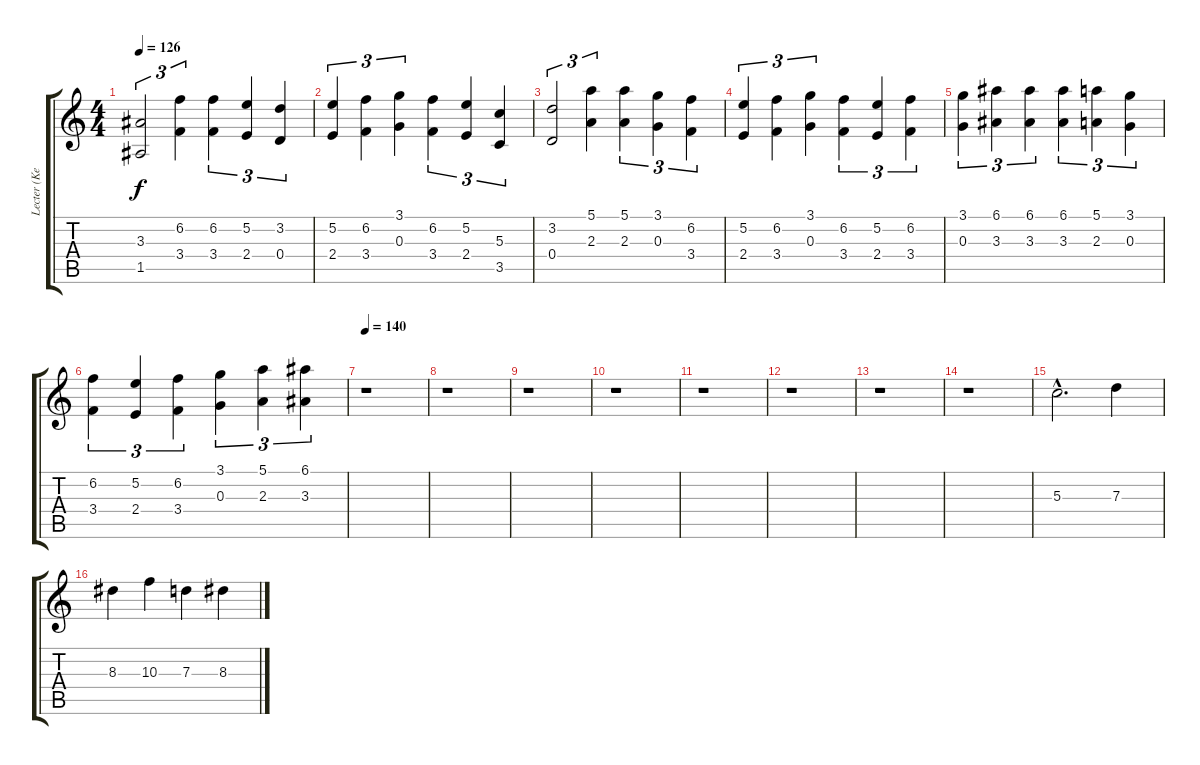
\track ("Lecter (KeybRight)" "Lecter (Ke") {instrument acousticgrandpiano}
\staff {score tabs}
\tuning (E5 B4 G4 D4 A3 D3) {hide}
\ts (4 4)
\tempo 126
\clef g2
\ks c
(3.3 1.5).2{tu (3 2) dy f} (6.2 3.4).4{tu (3 2)} (6.2 3.4).4{tu (3 2)} (5.2 2.4).4{tu (3 2)} (3.2 0.4).4{tu (3 2)} |
(5.2 2.4).4{tu (3 2)} (6.2 3.4).4{tu (3 2)} (3.1 0.3).4{tu (3 2)} (6.2 3.4).4{tu (3 2)} (5.2 2.4).4{tu (3 2)} (5.3 3.5).4{tu (3 2)} |
(3.2 0.4).2{tu (3 2)} (5.1 2.3).4{tu (3 2)} (5.1 2.3).4{tu (3 2)} (3.1 0.3).4{tu (3 2)} (6.2 3.4).4{tu (3 2)} |
(5.2 2.4).4{tu (3 2)} (6.2 3.4).4{tu (3 2)} (3.1 0.3).4{tu (3 2)} (6.2 3.4).4{tu (3 2)} (5.2 2.4).4{tu (3 2)} (6.2 3.4).4{tu (3 2)} |
(3.1 0.3).4{tu (3 2)} (6.1 3.3).4{tu (3 2)} (6.1 3.3).4{tu (3 2)} (6.1 3.3).4{tu (3 2)} (5.1 2.3).4{tu (3 2)} (3.1 0.3).4{tu (3 2)} |
(6.2 3.4).4{tu (3 2)} (5.2 2.4).4{tu (3 2)} (6.2 3.4).4{tu (3 2)} (3.1 0.3).4{tu (3 2)} (5.1 2.3).4{tu (3 2)} (6.1 3.3).4{tu (3 2)} |
\tempo 140
r.1 |
r.1 |
r.1 |
r.1 |
r.1 |
r.1 |
r.1 |
r.1 |
5.3{hac}.2{d} 7.3.4 |
8.3.4 10.3.4 7.3.4 8.3.4
